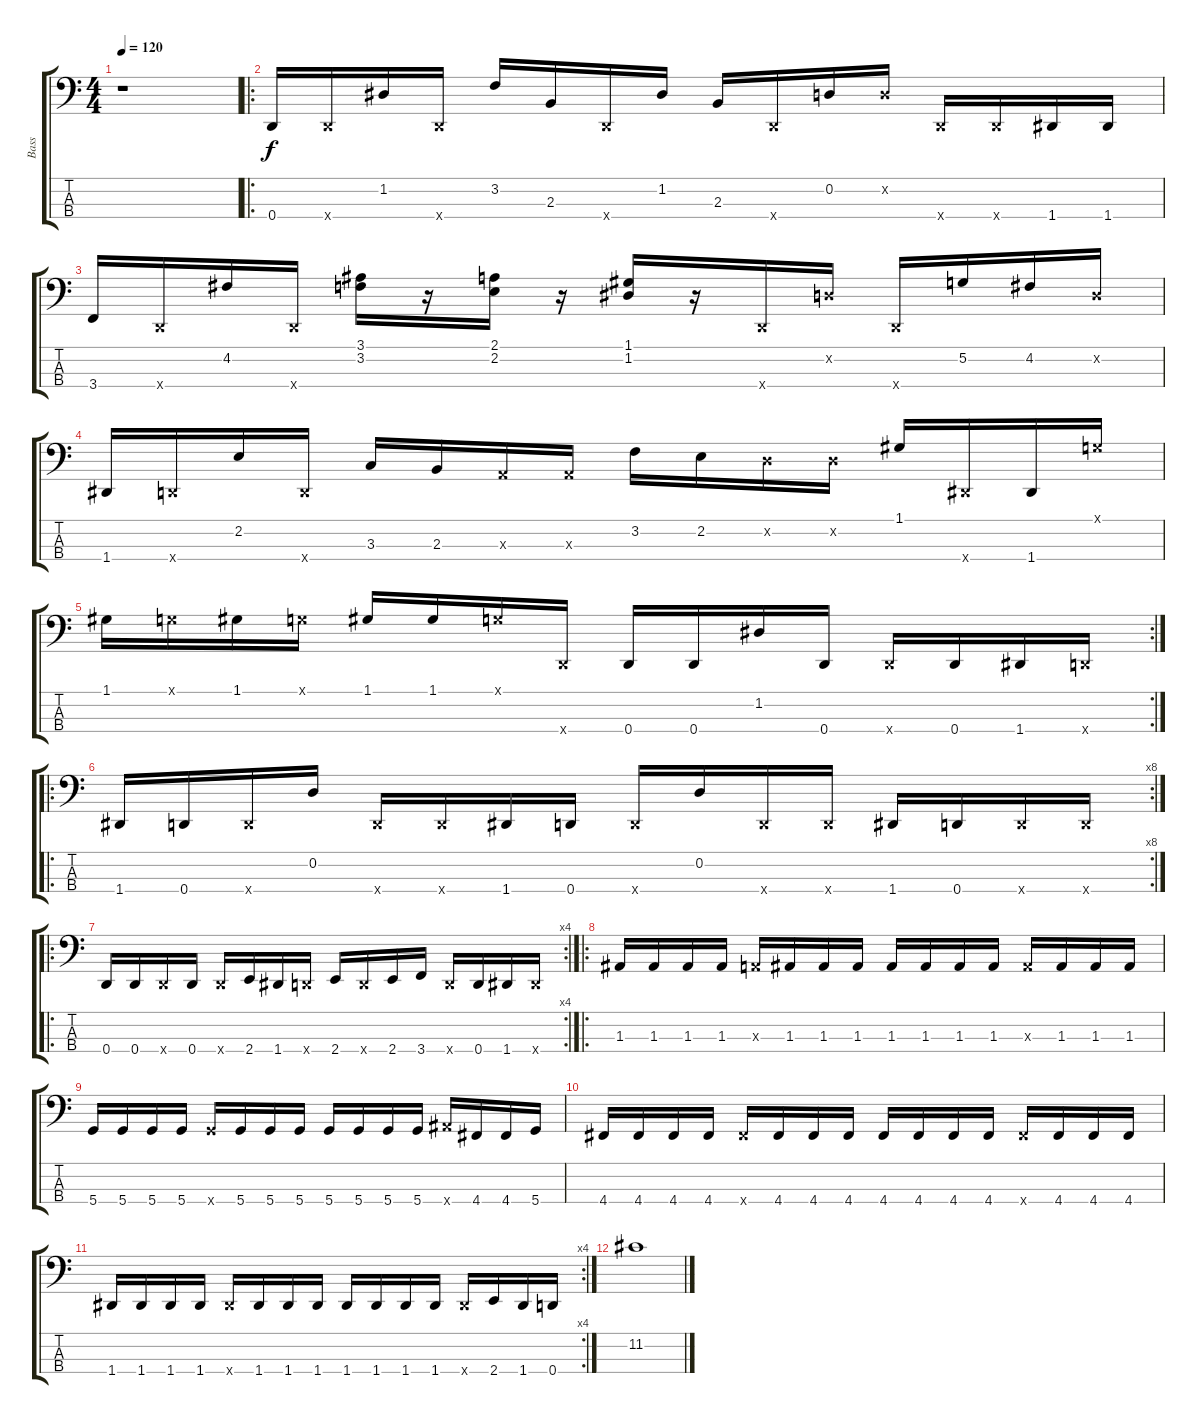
\track ("Bass" "Bass") {instrument slapbass1}
\staff {score tabs}
\tuning (G2 D2 A1 D1) {hide}
\ts (4 4)
\tempo 120
\clef f4
\ks c
r.1{dy f} |
\ro
0.4.16 0.4{x}.16 1.2.16 0.4{x}.16 3.2.16 2.3.16 0.4{x}.16 1.2.16 2.3.16 0.4{x}.16 0.2.16 0.2{x}.16 0.4{x}.16 0.4{x}.16 1.4.16 1.4.16 |
3.4.16 0.4{x}.16 4.2.16 0.4{x}.16 (3.1 3.2).16 r.16 (2.1 2.2).16 r.16 (1.1 1.2).16 r.16 0.4{x}.16 0.2{x}.16 0.4{x}.16 5.2.16 4.2.16 0.2{x}.16 |
1.4.16 0.4{x}.16 2.2.16 0.4{x}.16 3.3.16 2.3.16 0.3{x}.16 0.3{x}.16 3.2.16 2.2.16 0.2{x}.16 0.2{x}.16 1.1.16 1.4{x}.16 1.4.16 0.1{x}.16 |
\rc 2
1.1.16 0.1{x}.16 1.1.16 0.1{x}.16 1.1.16 1.1.16 0.1{x}.16 0.4{x}.16 0.4.16 0.4.16 1.2.16 0.4.16 0.4{x}.16 0.4.16 1.4.16 0.4{x}.16 |
\ro
\rc 8
1.4.16 0.4.16 0.4{x}.16 0.2.16 0.4{x}.16 0.4{x}.16 1.4.16 0.4.16 0.4{x}.16 0.2.16 0.4{x}.16 0.4{x}.16 1.4.16 0.4.16 0.4{x}.16 0.4{x}.16 |
\ro
\rc 4
0.4.16 0.4.16 0.4{x}.16 0.4.16 0.4{x}.16 2.4.16 1.4.16 0.4{x}.16 2.4.16 0.4{x}.16 2.4.16 3.4.16 0.4{x}.16 0.4.16 1.4.16 1.4{x}.16 |
\ro
1.3.16 1.3.16 1.3.16 1.3.16 0.3{x}.16 1.3.16 1.3.16 1.3.16 1.3.16 1.3.16 1.3.16 1.3.16 1.3{x}.16 1.3.16 1.3.16 1.3.16 |
5.4.16 5.4.16 5.4.16 5.4.16 5.4{x}.16 5.4.16 5.4.16 5.4.16 5.4.16 5.4.16 5.4.16 5.4.16 8.4{x}.16 4.4.16 4.4.16 5.4.16 |
4.4.16 4.4.16 4.4.16 4.4.16 4.4{x}.16 4.4.16 4.4.16 4.4.16 4.4.16 4.4.16 4.4.16 4.4.16 4.4{x}.16 4.4.16 4.4.16 4.4.16 |
\rc 4
1.4.16 1.4.16 1.4.16 1.4.16 1.4{x}.16 1.4.16 1.4.16 1.4.16 1.4.16 1.4.16 1.4.16 1.4.16 1.4{x}.16 2.4.16 1.4.16 0.4.16 |
11.2.1
